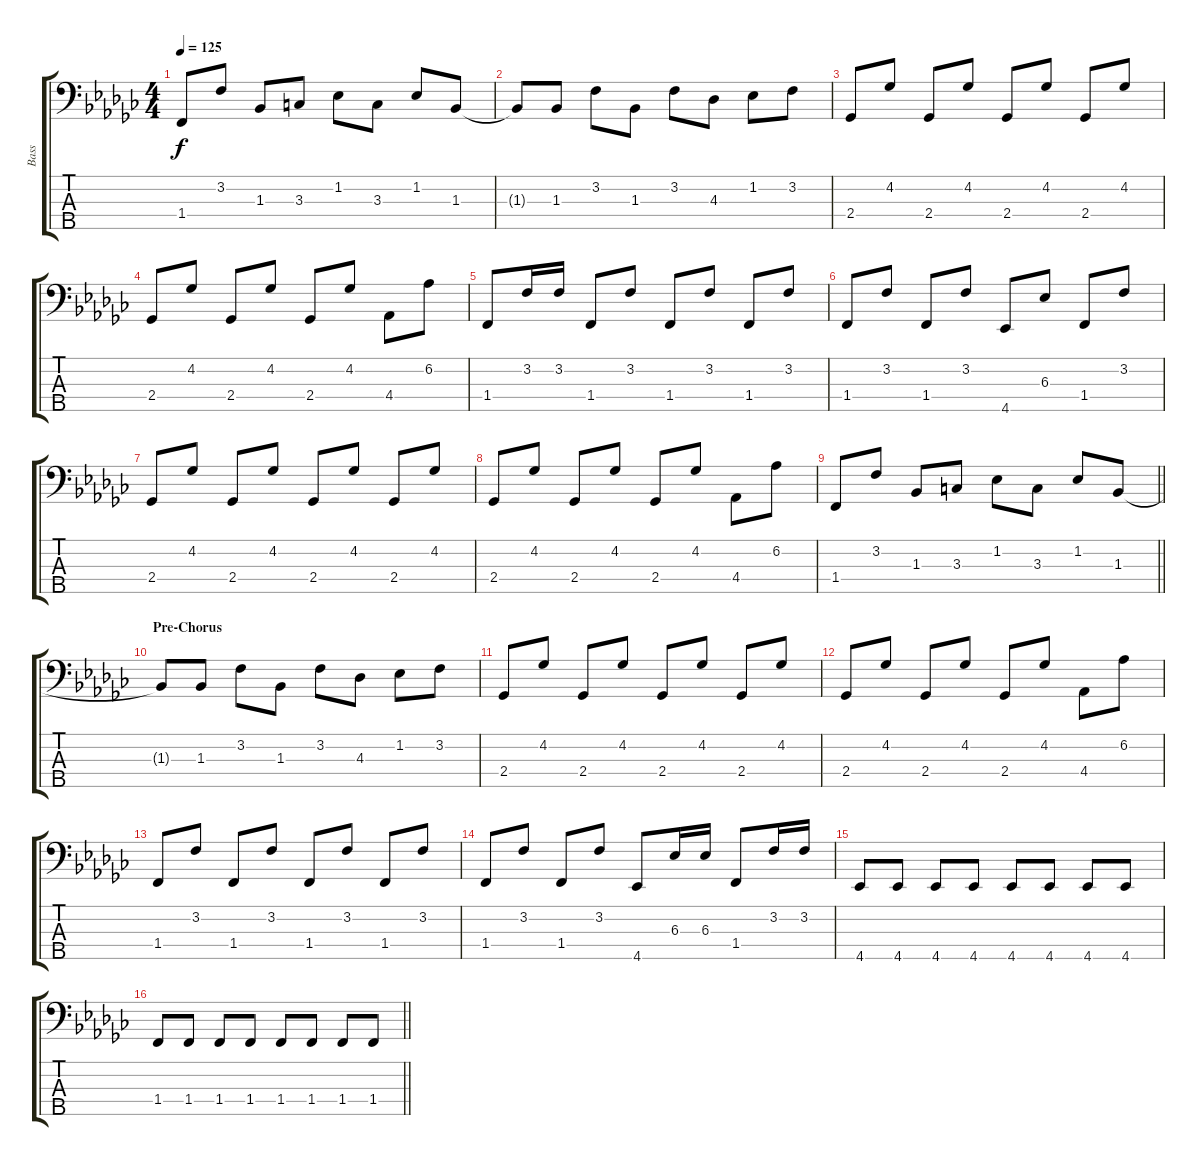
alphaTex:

\track ("Bass" "Bass") {instrument electricbassfinger}
\staff {score tabs}
\tuning (G2 D2 A1 E1 B0) {hide}
\ts (4 4)
\tempo 125
\clef f4
\ks gb
1.4.8{dy f} 3.2.8 1.3.8 3.3.8 1.2.8 3.3.8 1.2.8 1.3.8 |
1.3{t}.8 1.3.8 3.2.8 1.3.8 3.2.8 4.3.8 1.2.8 3.2.8 |
2.4.8 4.2.8 2.4.8 4.2.8 2.4.8 4.2.8 2.4.8 4.2.8 |
2.4.8 4.2.8 2.4.8 4.2.8 2.4.8 4.2.8 4.4.8 6.2.8 |
1.4.8 3.2.16 3.2.16 1.4.8 3.2.8 1.4.8 3.2.8 1.4.8 3.2.8 |
1.4.8 3.2.8 1.4.8 3.2.8 4.5.8 6.3.8 1.4.8 3.2.8 |
2.4.8 4.2.8 2.4.8 4.2.8 2.4.8 4.2.8 2.4.8 4.2.8 |
2.4.8 4.2.8 2.4.8 4.2.8 2.4.8 4.2.8 4.4.8 6.2.8 |
\barLineRight lightlight
1.4.8 3.2.8 1.3.8 3.3.8 1.2.8 3.3.8 1.2.8 1.3.8 |
\section ("" "Pre-Chorus")
1.3{t}.8 1.3.8 3.2.8 1.3.8 3.2.8 4.3.8 1.2.8 3.2.8 |
2.4.8 4.2.8 2.4.8 4.2.8 2.4.8 4.2.8 2.4.8 4.2.8 |
2.4.8 4.2.8 2.4.8 4.2.8 2.4.8 4.2.8 4.4.8 6.2.8 |
1.4.8 3.2.8 1.4.8 3.2.8 1.4.8 3.2.8 1.4.8 3.2.8 |
1.4.8 3.2.8 1.4.8 3.2.8 4.5.8 6.3.16 6.3.16 1.4.8 3.2.16 3.2.16 |
4.5.8 4.5.8 4.5.8 4.5.8 4.5.8 4.5.8 4.5.8 4.5.8 |
\barLineRight lightlight
1.4.8 1.4.8 1.4.8 1.4.8 1.4.8 1.4.8 1.4.8 1.4.8
